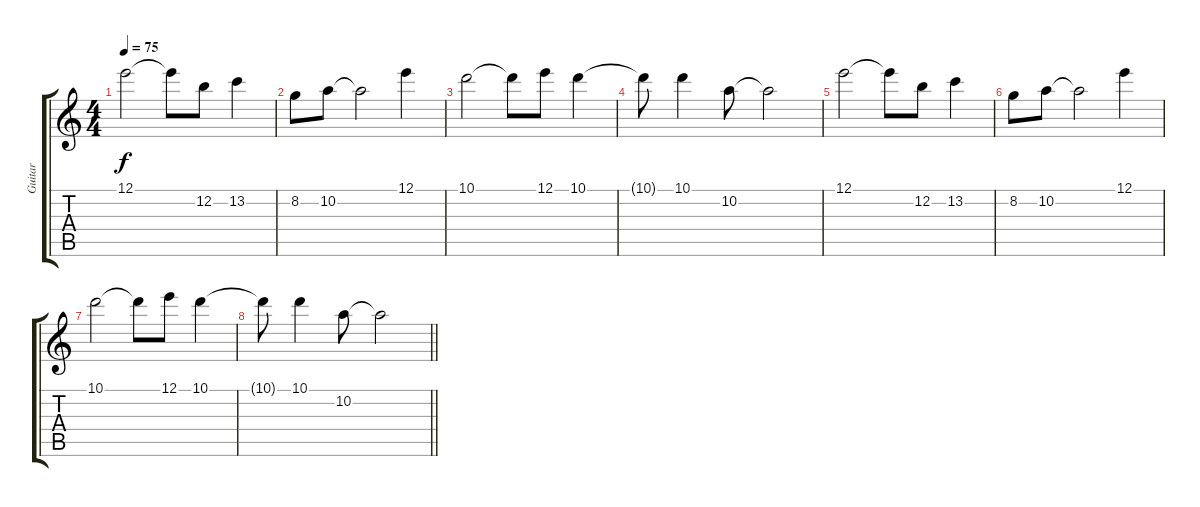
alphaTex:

\track ("Guitar" "Guitar") {instrument electricguitarclean}
\staff {score tabs}
\tuning (E4 B3 G3 D3 A2 E2) {hide}
\ts (4 4)
\tempo 75
\clef g2
\ks c
12.1.2{dy f} 12.1{t}.8 12.2.8 13.2.4 |
8.2.8 10.2.8 10.2{t}.2 12.1.4 |
10.1.2 10.1{t}.8 12.1.8 10.1.4 |
10.1{t}.8 10.1.4 10.2.8 10.2{t}.2 |
12.1.2 12.1{t}.8 12.2.8 13.2.4 |
8.2.8 10.2.8 10.2{t}.2 12.1.4 |
10.1.2 10.1{t}.8 12.1.8 10.1.4 |
\barLineRight lightlight
10.1{t}.8 10.1.4 10.2.8 10.2{t}.2
